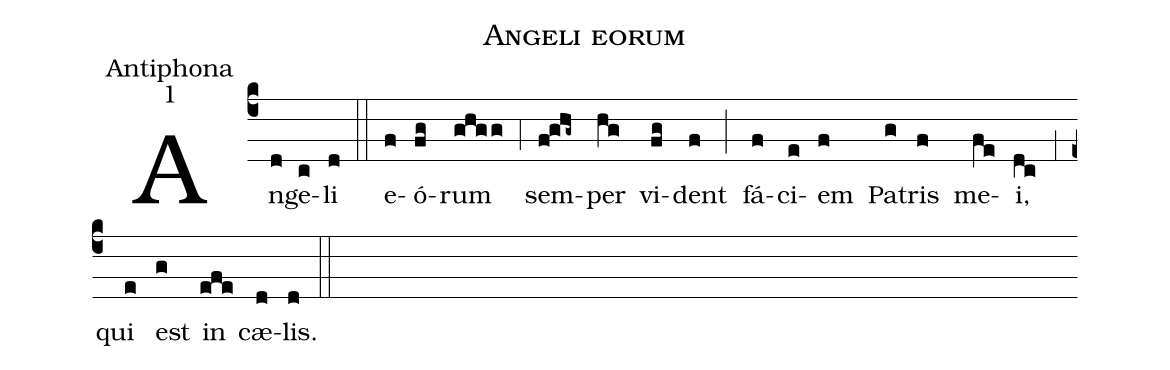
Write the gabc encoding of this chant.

name:Angeli eorum;
office-part:Antiphona;
mode:1;
%%
(c4) An(d)ge(c)li(d) (::)
e(f)ó(fg)rum(ghgg) (,4) sem(f!ghg~)per(hg) vi(fg)dent(f) (;) fá(f)ci(e)em(f) Pa(g)tris(f) me(fe)i,(dc) (,1) qui(e) est(g) in(efe) cæ(d)lis.(d) (::)
